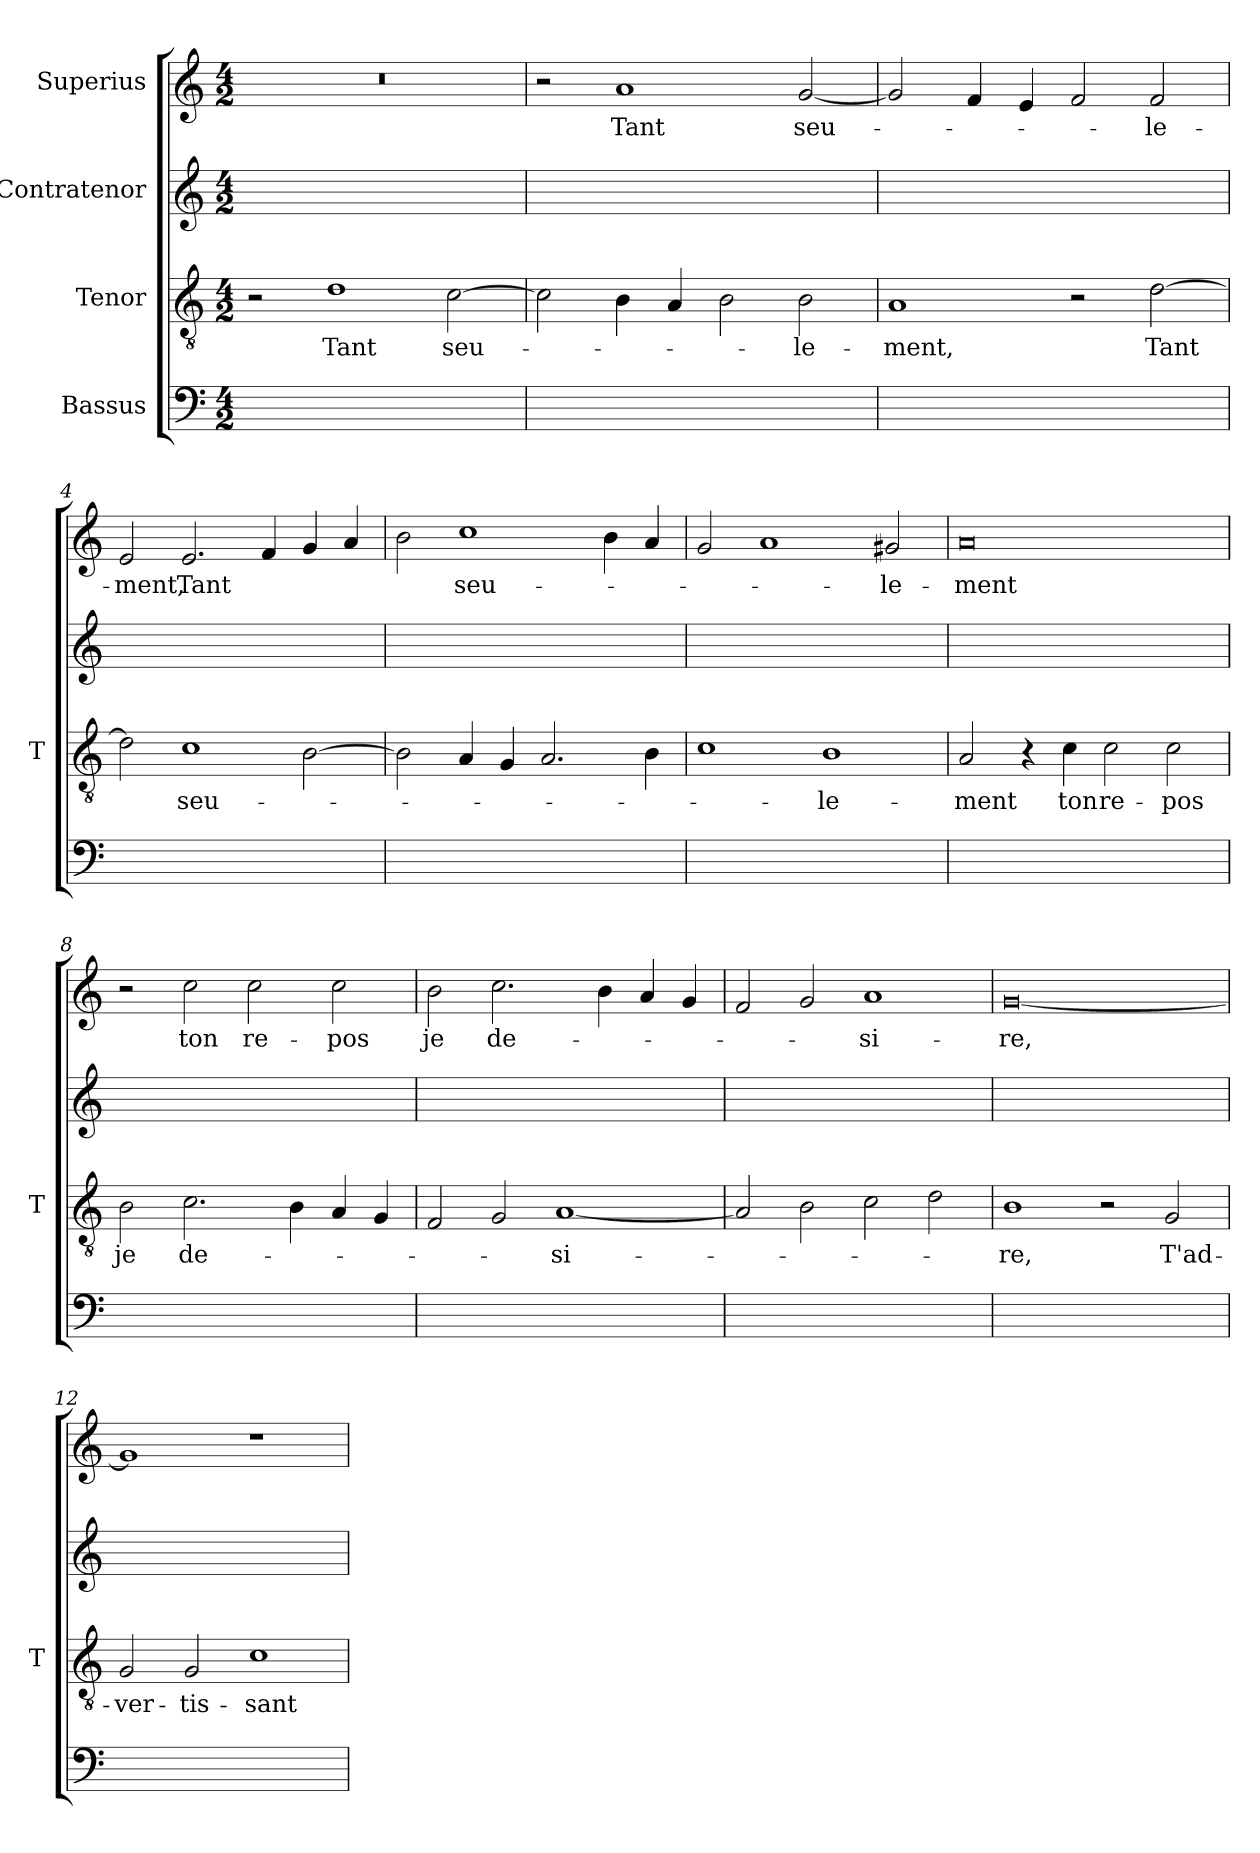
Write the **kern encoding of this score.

**kern	**kern	**text	**kern	**kern	**text
*part4	*part3	*part3	*part2	*part1	*part1
*staff4	*staff3	*staff3	*staff2	*staff1	*staff1
*I"Bassus	*I"Tenor	*	*I"Contratenor	*I"Superius	*
*	*I'T	*	*	*	*
*clefF4	*clefGv2	*	*clefG2	*clefG2	*
*k[]	*k[]	*	*k[]	*k[]	*
*M4/2	*M4/2	*	*M4/2	*M4/2	*
=1	=1	=1	=1	=1	=1
0ryy	2r	.	0ryy	0r	.
.	1d	-Tant	.	.	.
.	[2c	seu-	.	.	.
=2	=2	=2	=2	=2	=2
0ryy	2c]	.	0ryy	2r	.
.	4B	.	.	1a	-Tant
.	4A	.	.	.	.
.	2B	.	.	.	.
.	2B	le-	.	[2g	seu-
=3	=3	=3	=3	=3	=3
0ryy	1A	-ment,	0ryy	2g]	.
.	.	.	.	4f	.
.	.	.	.	4e	.
.	2r	.	.	2f	.
.	[2d	-Tant	.	2f	le-
=4	=4	=4	=4	=4	=4
0ryy	2d]	.	0ryy	2e	-ment,
.	1c	seu-	.	2.e	-Tant
.	.	.	.	4f	.
.	[2B	.	.	4g	.
.	.	.	.	4a	.
=5	=5	=5	=5	=5	=5
0ryy	2B]	.	0ryy	2b	.
.	4A	.	.	1cc	seu-
.	4G	.	.	.	.
.	2.A	.	.	.	.
.	.	.	.	4b	.
.	4B	.	.	4a	.
=6	=6	=6	=6	=6	=6
0ryy	1c	.	0ryy	2g	.
.	.	.	.	1a	.
.	1B	le-	.	.	.
.	.	.	.	2g#X	le-
=7	=7	=7	=7	=7	=7
0ryy	2A	-ment	0ryy	0a	-ment
.	4r	.	.	.	.
.	4c	-ton	.	.	.
.	2c	re-	.	.	.
.	2c	-pos	.	.	.
=8	=8	=8	=8	=8	=8
0ryy	2B	-je	0ryy	2r	.
.	2.c	de-	.	2cc	-ton
.	.	.	.	2cc	re-
.	4B	.	.	.	.
.	4A	.	.	2cc	-pos
.	4G	.	.	.	.
=9	=9	=9	=9	=9	=9
0ryy	2F	.	0ryy	2b	-je
.	2G	.	.	2.cc	de-
.	[1A	si-	.	.	.
.	.	.	.	4b	.
.	.	.	.	4a	.
.	.	.	.	4g	.
=10	=10	=10	=10	=10	=10
0ryy	2A]	.	0ryy	2f	.
.	2B	.	.	2g	.
.	2c	.	.	1a	si-
.	2d	.	.	.	.
=11	=11	=11	=11	=11	=11
0ryy	1B	-re,	0ryy	[0g	-re,
.	2r	.	.	.	.
.	2G	T'ad-	.	.	.
=12	=12	=12	=12	=12	=12
0ryy	2G	ver-	0ryy	1g]	.
.	2G	tis-	.	.	.
.	1c	-sant	.	1r	.
=	=	=	=	=	=
*-	*-	*-	*-	*-	*-
